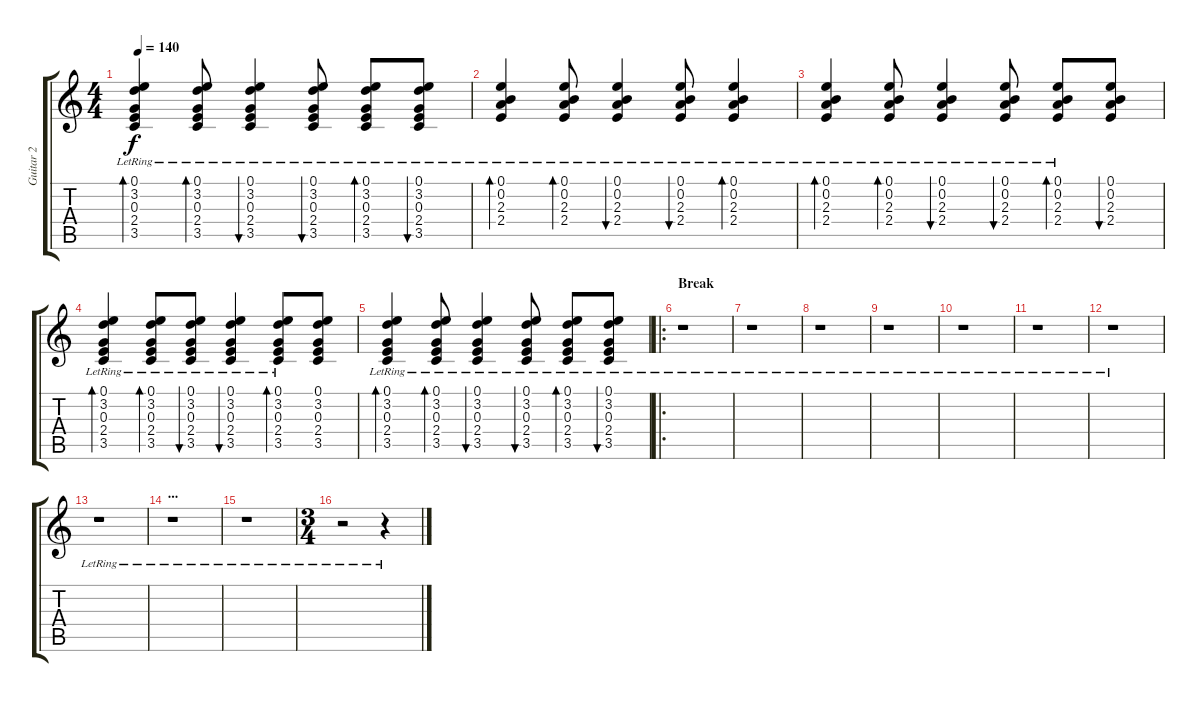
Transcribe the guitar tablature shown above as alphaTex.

\track ("Guitar 2" "Guitar 2") {instrument acousticguitarsteel}
\staff {score tabs}
\tuning (E4 B3 G3 D3 A2 E2) {hide}
\ts (4 4)
\tempo 140
\clef g2
\ks c
(0.1{lr} 3.2{lr} 0.3{lr} 2.4{lr} 3.5{lr}).4{bd 120 dy f} (0.1{lr} 3.2{lr} 0.3{lr} 2.4{lr} 3.5{lr}).8{bd 120} (0.1{lr} 3.2{lr} 0.3{lr} 2.4{lr} 3.5{lr}).4{bu 120} (0.1{lr} 3.2{lr} 0.3{lr} 2.4{lr} 3.5{lr}).8{bu 120} (0.1{lr} 3.2{lr} 0.3{lr} 2.4{lr} 3.5{lr}).8{bd 120} (0.1 3.2 0.3 2.4 3.5{lr}).8{bu 120} |
(0.1{lr} 0.2{lr} 2.3{lr} 2.4{lr}).4{bd 120 instrument acousticguitarsteel} (0.1{lr} 0.2{lr} 2.3{lr} 2.4{lr}).8{bd 120} (0.1{lr} 0.2{lr} 2.3{lr} 2.4{lr}).4{bu 120} (0.1{lr} 0.2{lr} 2.3{lr} 2.4{lr}).8{bu 120} (0.1{lr} 0.2{lr} 2.3{lr} 2.4{lr}).4{bd 120} |
(0.1{lr} 0.2{lr} 2.3{lr} 2.4{lr}).4{bd 120} (0.1{lr} 0.2{lr} 2.3{lr} 2.4{lr}).8{bd 120} (0.1{lr} 0.2{lr} 2.3{lr} 2.4{lr}).4{bu 120} (0.1{lr} 0.2{lr} 2.3{lr} 2.4{lr}).8{bu 120} (0.1{lr} 0.2{lr} 2.3{lr} 2.4{lr}).8{bd 120} (0.1 0.2 2.3 2.4).8{bu 120} |
(0.1{lr} 3.2{lr} 0.3{lr} 2.4{lr} 3.5{lr}).4{bd 120 instrument acousticguitarsteel} (0.1{lr} 3.2{lr} 0.3{lr} 2.4{lr} 3.5{lr}).8{bd 120} (0.1{lr} 3.2{lr} 0.3{lr} 2.4{lr} 3.5{lr}).8{bu 120} (0.1{lr} 3.2{lr} 0.3{lr} 2.4{lr} 3.5{lr}).4{bu 120} (0.1{lr} 3.2{lr} 0.3{lr} 2.4{lr} 3.5{lr}).8{bd 120} (0.1 3.2 0.3 2.4 3.5).8 |
(0.1{lr} 3.2{lr} 0.3{lr} 2.4{lr} 3.5{lr}).4{bd 120} (0.1{lr} 3.2{lr} 0.3{lr} 2.4{lr} 3.5{lr}).8{bd 120} (0.1{lr} 3.2{lr} 0.3{lr} 2.4{lr} 3.5{lr}).4{bu 120} (0.1{lr} 3.2{lr} 0.3{lr} 2.4{lr} 3.5{lr}).8{bu 120} (0.1{lr} 3.2{lr} 0.3{lr} 2.4{lr} 3.5{lr}).8{bd 120} (0.1 3.2 0.3 2.4 3.5{lr}).8{bu 120} |
\ro
\section ("" "Break")
r.1 |
r.1 |
r.1 |
r.1 |
r.1 |
r.1 |
r.1 |
r.1 |
\section ("" "...")
r.1 |
r.1 |
\ts (3 4)
r.2 r.4
